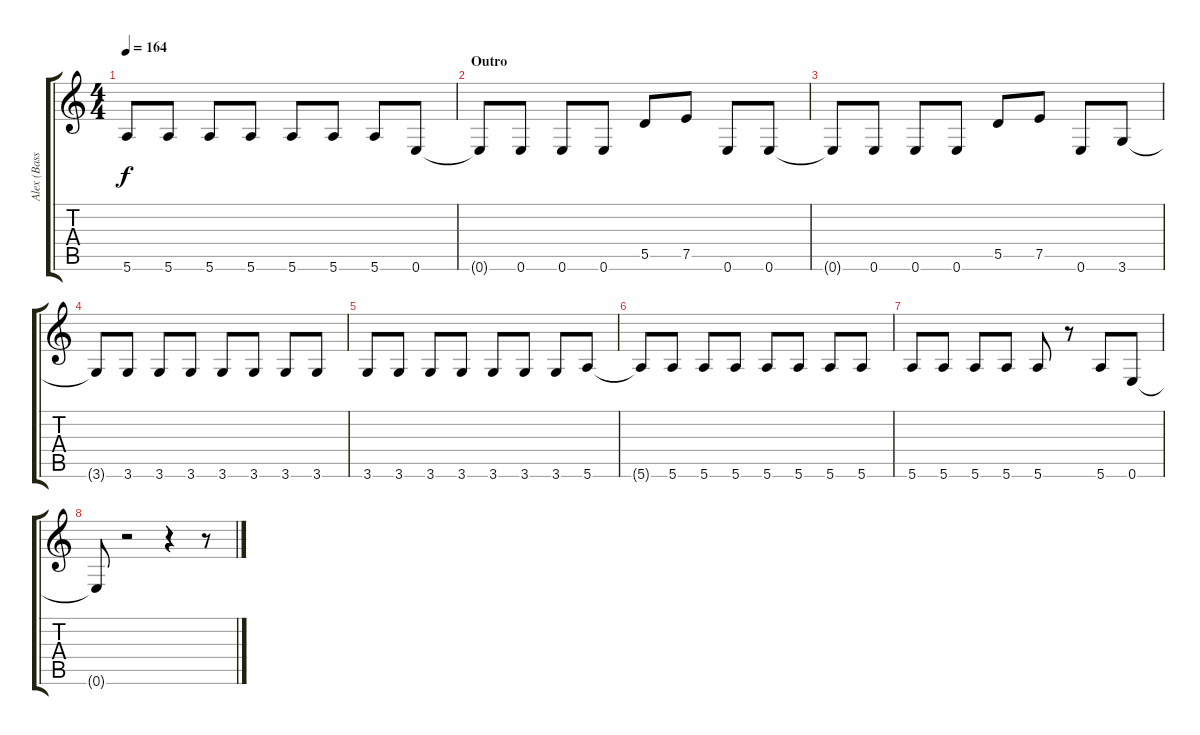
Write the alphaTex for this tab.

\track ("Alex (Bass)" "Alex (Bass") {instrument electricbasspick}
\staff {score tabs}
\tuning (E4 B3 G3 D3 A2 E2) {hide}
\ts (4 4)
\tempo 164
\clef g2
\ks c
5.6.8{dy f} 5.6.8 5.6.8 5.6.8 5.6.8 5.6.8 5.6.8 0.6.8 |
\section ("" "Outro")
0.6{t}.8 0.6.8 0.6.8 0.6.8 5.5.8 7.5.8 0.6.8 0.6.8 |
0.6{t}.8 0.6.8 0.6.8 0.6.8 5.5.8 7.5.8 0.6.8 3.6.8 |
3.6{t}.8 3.6.8 3.6.8 3.6.8 3.6.8 3.6.8 3.6.8 3.6.8 |
3.6.8 3.6.8 3.6.8 3.6.8 3.6.8 3.6.8 3.6.8 5.6.8 |
5.6{t}.8 5.6.8 5.6.8 5.6.8 5.6.8 5.6.8 5.6.8 5.6.8 |
5.6.8 5.6.8 5.6.8 5.6.8 5.6.8 r.8 5.6.8 0.6.8 |
0.6{t}.8 r.2 r.4 r.8
